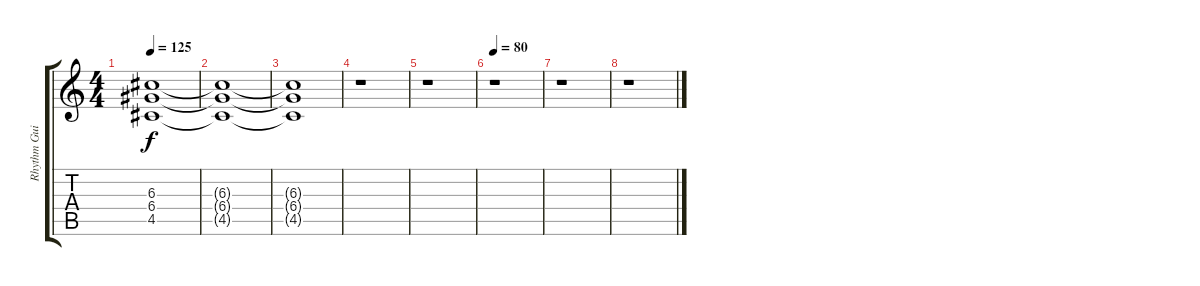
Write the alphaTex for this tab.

\track ("Rhythm Guitar Left" "Rhythm Gui") {instrument distortionguitar}
\staff {score tabs}
\tuning (E4 B3 G3 D3 A2 E2) {hide}
\ts (4 4)
\tempo 125
\clef g2
\ks c
(6.3{t} 6.4{t} 4.5{t}).1{dy f volume 7} |
(6.3{t} 6.4{t} 4.5{t}).1{volume 4} |
(6.3{t} 6.4{t} 4.5{t}).1{volume 0} |
r.1 |
r.1 |
\tempo 80
r.1 |
r.1 |
r.1
